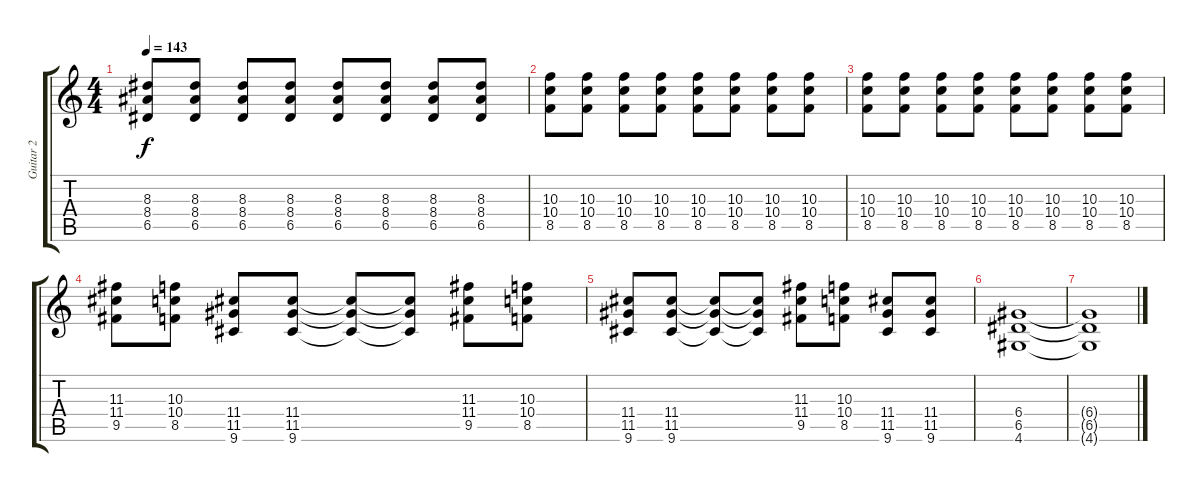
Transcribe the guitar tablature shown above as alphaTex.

\track ("Guitar 2" "Guitar 2") {instrument distortionguitar}
\staff {score tabs}
\tuning (E4 B3 G3 D3 A2 E2) {hide}
\ts (4 4)
\tempo 143
\clef g2
\ks c
(8.3 8.4 6.5).8{dy f} (8.3 8.4 6.5).8 (8.3 8.4 6.5).8 (8.3 8.4 6.5).8 (8.3 8.4 6.5).8 (8.3 8.4 6.5).8 (8.3 8.4 6.5).8 (8.3 8.4 6.5).8 |
(10.3 10.4 8.5).8 (10.3 10.4 8.5).8 (10.3 10.4 8.5).8 (10.3 10.4 8.5).8 (10.3 10.4 8.5).8 (10.3 10.4 8.5).8 (10.3 10.4 8.5).8 (10.3 10.4 8.5).8 |
(10.3 10.4 8.5).8 (10.3 10.4 8.5).8 (10.3 10.4 8.5).8 (10.3 10.4 8.5).8 (10.3 10.4 8.5).8 (10.3 10.4 8.5).8 (10.3 10.4 8.5).8 (10.3 10.4 8.5).8 |
(11.3 11.4 9.5).8 (10.3 10.4 8.5).8 (11.4 11.5 9.6).8 (11.4 11.5 9.6).8 (11.4{t} 11.5{t} 9.6{t}).8 (11.4{t} 11.5{t} 9.6{t}).8 (11.3 11.4 9.5).8 (10.3 10.4 8.5).8 |
(11.4 11.5 9.6).8 (11.4 11.5 9.6).8 (11.4{t} 11.5{t} 9.6{t}).8 (11.4{t} 11.5{t} 9.6{t}).8 (11.3 11.4 9.5).8 (10.3 10.4 8.5).8 (11.4 11.5 9.6).8 (11.4 11.5 9.6).8 |
(6.4 6.5 4.6).1 |
(6.4{t} 6.5{t} 4.6{t}).1
